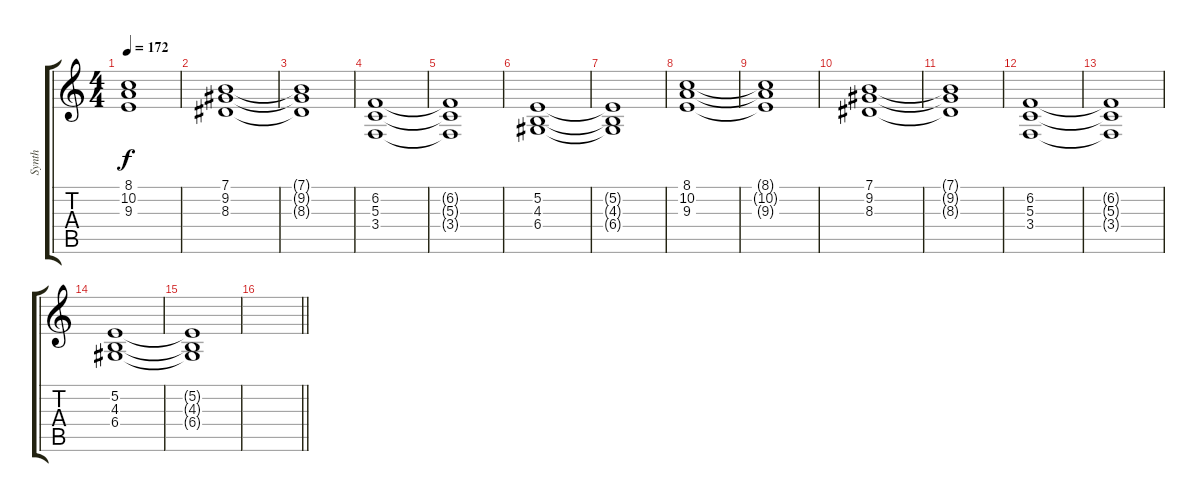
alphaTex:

\track ("Synth" "Synth") {instrument rockorgan}
\staff {score tabs}
\tuning (E4 B3 G3 D3 A2 E2) {hide}
\ts (4 4)
\tempo 172
\clef g2
\ks aminor
(8.1{t} 10.2{t} 9.3{t}).1{dy f} |
(7.1 9.2 8.3).1 |
(7.1{t} 9.2{t} 8.3{t}).1 |
(6.2 5.3 3.4).1 |
(6.2{t} 5.3{t} 3.4{t}).1 |
(5.2 4.3 6.4).1 |
(5.2{t} 4.3{t} 6.4{t}).1 |
(8.1 10.2 9.3).1 |
(8.1{t} 10.2{t} 9.3{t}).1 |
(7.1 9.2 8.3).1 |
(7.1{t} 9.2{t} 8.3{t}).1 |
(6.2 5.3 3.4).1 |
(6.2{t} 5.3{t} 3.4{t}).1 |
(5.2 4.3 6.4).1 |
(5.2{t} 4.3{t} 6.4{t}).1 |
\barLineRight lightlight
